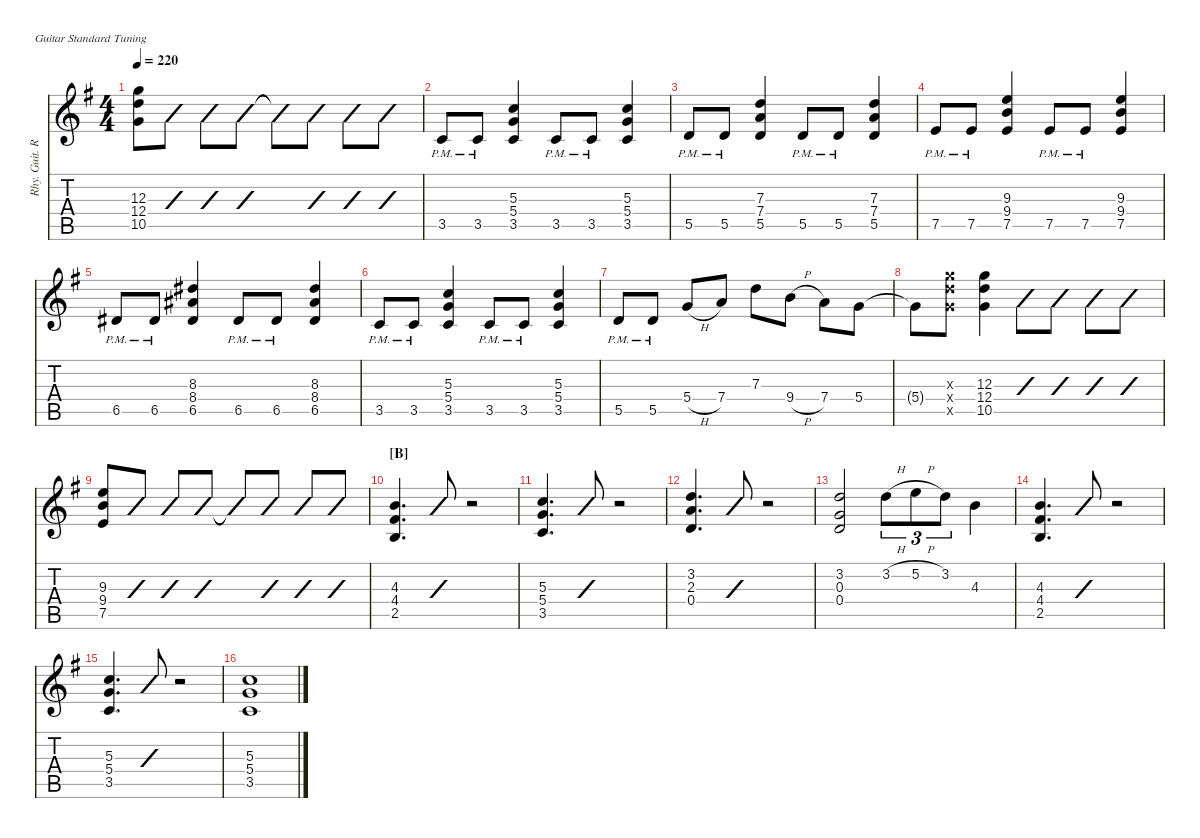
\hideDynamics
\bracketExtendMode nobrackets
\multiBarRest
\otherSystemsTrackNameOrientation horizontal
\track ("Rhy. Guit. R" "Rhy. Guit. R") {defaultSystemsLayout 4 multiBarRest instrument distortionguitar}
\staff {score tabs}
\tuning (E4 B3 G3 D3 A2 E2)
\ts (4 4)
\tempo 220
\clef g2
\scale
0.953842
\ks g
(12.3{acc forcenatural} 12.4{acc forcenatural} 10.5{acc forcenatural}).8{dy f beam Down} (12.3{acc forcenatural} 12.4{acc forcenatural} 10.5{acc forcenatural}).8{slashed beam Down} (12.3{x acc forcenatural} 12.4{x acc forcenatural} 10.5{x acc forcenatural}).8{slashed beam Down} (12.3{acc forcenatural} 12.4{acc forcenatural} 10.5{acc forcenatural}).8{slashed beam Down} (12.3{t acc forcenatural} 12.4{t acc forcenatural} 10.5{t acc forcenatural}).8{slashed beam Down} (12.3{acc forcenatural} 12.4{acc forcenatural} 10.5{acc forcenatural}).8{slashed beam Down} (12.3{acc forcenatural} 12.4{acc forcenatural} 10.5{acc forcenatural}).8{slashed beam Down} (12.3{acc forcenatural} 12.4{acc forcenatural} 10.5{acc forcenatural}).8{slashed beam Down} |
\scale
1.14637 3.5{pm acc forcenatural}.8{beam Up} 3.5{pm acc forcenatural}.8{beam Up} (3.5{acc forcenatural} 5.4{acc forcenatural} 5.3{acc forcenatural}).4{beam Up} 3.5{pm acc forcenatural}.8{beam Up} 3.5{pm acc forcenatural}.8{beam Up} (3.5{acc forcenatural} 5.4{acc forcenatural} 5.3{acc forcenatural}).4{beam Up} |
\scale
0.961737 5.5{pm acc forcenatural}.8{beam Up} 5.5{pm acc forcenatural}.8{beam Up} (5.5{acc forcenatural} 7.4{acc forcenatural} 7.3{acc forcenatural}).4{beam Up} 5.5{pm acc forcenatural}.8{beam Up} 5.5{pm acc forcenatural}.8{beam Up} (5.5{acc forcenatural} 7.4{acc forcenatural} 7.3{acc forcenatural}).4{beam Up} |
\scale
0.961737 7.5{pm acc forcenatural}.8{beam Up} 7.5{pm acc forcenatural}.8{beam Up} (7.5{acc forcenatural} 9.4{acc forcenatural} 9.3{acc forcenatural}).4{beam Up} 7.5{pm acc forcenatural}.8{beam Up} 7.5{pm acc forcenatural}.8{beam Up} (7.5{acc forcenatural} 9.4{acc forcenatural} 9.3{acc forcenatural}).4{beam Up} |
\scale
0.930158 6.5{pm acc #}.8{beam Up} 6.5{pm acc #}.8{beam Up} (6.5{acc #} 8.4{acc #} 8.3{acc #}).4{beam Up} 6.5{pm acc #}.8{beam Up} 6.5{pm acc #}.8{beam Up} (6.5{acc #} 8.4{acc #} 8.3{acc #}).4{beam Up} |
\scale
1.13405 3.5{pm acc forcenatural}.8{beam Up} 3.5{pm acc forcenatural}.8{beam Up} (3.5{acc forcenatural} 5.4{acc forcenatural} 5.3{acc forcenatural}).4{beam Up} 3.5{pm acc forcenatural}.8{beam Up} 3.5{pm acc forcenatural}.8{beam Up} (3.5{acc forcenatural} 5.4{acc forcenatural} 5.3{acc forcenatural}).4{beam Up} |
\scale
0.970721 5.5{pm acc forcenatural}.8{beam Up} 5.5{pm acc forcenatural}.8{beam Up} 5.4{h acc forcenatural}.8{beam Up} 7.4{acc forcenatural}.8{beam Up} 7.3{acc forcenatural}.8{beam Down} 9.4{h acc forcenatural}.8{beam Down} 7.4{acc forcenatural}.8{beam Down} 5.4{acc forcenatural}.8{dy mf beam Down} |
\scale
0.928123 5.4{t acc forcenatural}.8{dy f beam Down} (10.5{x acc forcenatural} 12.4{x acc forcenatural} 12.3{x acc forcenatural}).8{beam Down} (12.3{acc forcenatural} 12.4{acc forcenatural} 10.5{acc forcenatural}).4{beam Down} (12.3{acc forcenatural} 12.4{acc forcenatural} 10.5{acc forcenatural}).8{slashed beam Down} (12.3{acc forcenatural} 12.4{acc forcenatural} 10.5{acc forcenatural}).8{slashed beam Down} (12.3{acc forcenatural} 12.4{acc forcenatural} 10.5{acc forcenatural}).8{slashed beam Down} (12.3{acc forcenatural} 12.4{acc forcenatural} 10.5{acc forcenatural}).8{slashed beam Down} |
\scale
0.967106 (7.5{acc forcenatural} 9.4{acc forcenatural} 9.3{acc forcenatural}).8{beam Up} (7.5{acc forcenatural} 9.4{acc forcenatural} 9.3{acc forcenatural}).8{slashed beam Up} (7.5{x acc forcenatural} 9.4{x acc forcenatural} 9.3{x acc forcenatural}).8{slashed beam Up} (7.5{acc forcenatural} 9.4{acc forcenatural} 9.3{acc forcenatural}).8{slashed beam Up} (7.5{t acc forcenatural} 9.4{t acc forcenatural} 9.3{t acc forcenatural}).8{slashed beam Up} (7.5{acc forcenatural} 9.4{acc forcenatural} 9.3{acc forcenatural}).8{slashed beam Up} (7.5{acc forcenatural} 9.4{acc forcenatural} 9.3{acc forcenatural}).8{slashed beam Up} (7.5{acc forcenatural} 9.4{acc forcenatural} 9.3{acc forcenatural}).8{slashed beam Up} |
\section ("B" "")
\scale
1.13847 (4.3{acc forcenatural} 4.4{acc #} 2.5{acc forcenatural}).4{d beam Up} (4.3{acc forcenatural} 4.4{acc #} 2.5{acc forcenatural}).8{slashed beam Up} r.2{beam Up} |
\scale
0.953842 (3.5{acc forcenatural} 5.4{acc forcenatural} 5.3{acc forcenatural}).4{d beam Up} (5.3{acc forcenatural} 5.4{acc forcenatural} 3.5{acc forcenatural}).8{slashed beam Up} r.2{beam Up} |
\scale
0.953842 (3.2{acc forcenatural} 2.3{acc forcenatural} 0.4{acc forcenatural}).4{d beam Up} (3.2{acc forcenatural} 2.3{acc forcenatural} 0.4{acc forcenatural}).8{slashed beam Up} r.2{beam Up} |
\scale
0.953842 (3.2{acc forcenatural} 0.3{acc forcenatural} 0.4{acc forcenatural}).2{beam Up} 3.2{h acc forcenatural}.8{tu (3 2) beam Down} 5.2{h acc forcenatural}.8{tu (3 2) beam Down} 3.2{acc forcenatural}.8{tu (3 2) beam Down} 4.3{acc forcenatural}.4{beam Down} |
\scale
1.149 (4.3{acc forcenatural} 4.4{acc #} 2.5{acc forcenatural}).4{d beam Up} (4.3{acc forcenatural} 4.4{acc #} 2.5{acc forcenatural}).8{slashed beam Up} r.2{beam Up} |
\scale
0.964368 (3.5{acc forcenatural} 5.4{acc forcenatural} 5.3{acc forcenatural}).4{d beam Up} (5.3{acc forcenatural} 5.4{acc forcenatural} 3.5{acc forcenatural}).8{slashed beam Up} r.2{beam Up} |
\scale
0.964368 (3.5{acc forcenatural} 5.4{acc forcenatural} 5.3{acc forcenatural}).1{beam Up}
